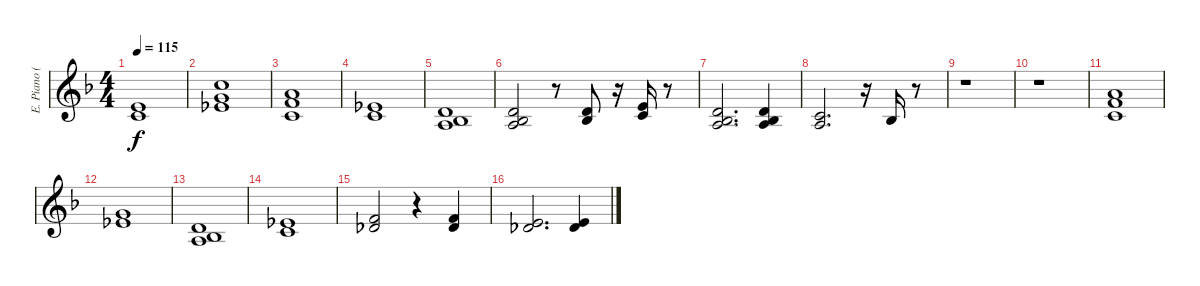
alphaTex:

\track ("E. Piano (Left)" "E. Piano (") {instrument electricpiano1}
\staff {score}
\tuning (E5 B4 G4 D4 A3 E3) {hide}
\ts (4 4)
\tempo 115
\clef g2
\ks f
(2.4 3.5).1{dy f} |
(1.2 0.3 1.4).1 |
(2.3 3.4 3.5).1 |
(1.4 3.5).1 |
(0.4 0.5 6.6).1 |
(0.4 0.5 6.6).2 r.8 (0.4 1.5).8 r.16 (2.4 3.5).16 r.8 |
(0.4 1.5 5.6).2{d} (0.4 0.5 6.6).4 |
(0.5 8.6).2{d} r.16 1.5.16 r.8 |
r.1 |
r.1 |
(2.3 3.4 3.5).1 |
(0.3 1.4).1 |
(0.4 0.5 6.6).1 |
(1.4 3.5).1 |
(3.4 4.5).2 r.4 (3.4 4.5).4 |
(2.4 4.5).2{d} (2.4 4.5).4
